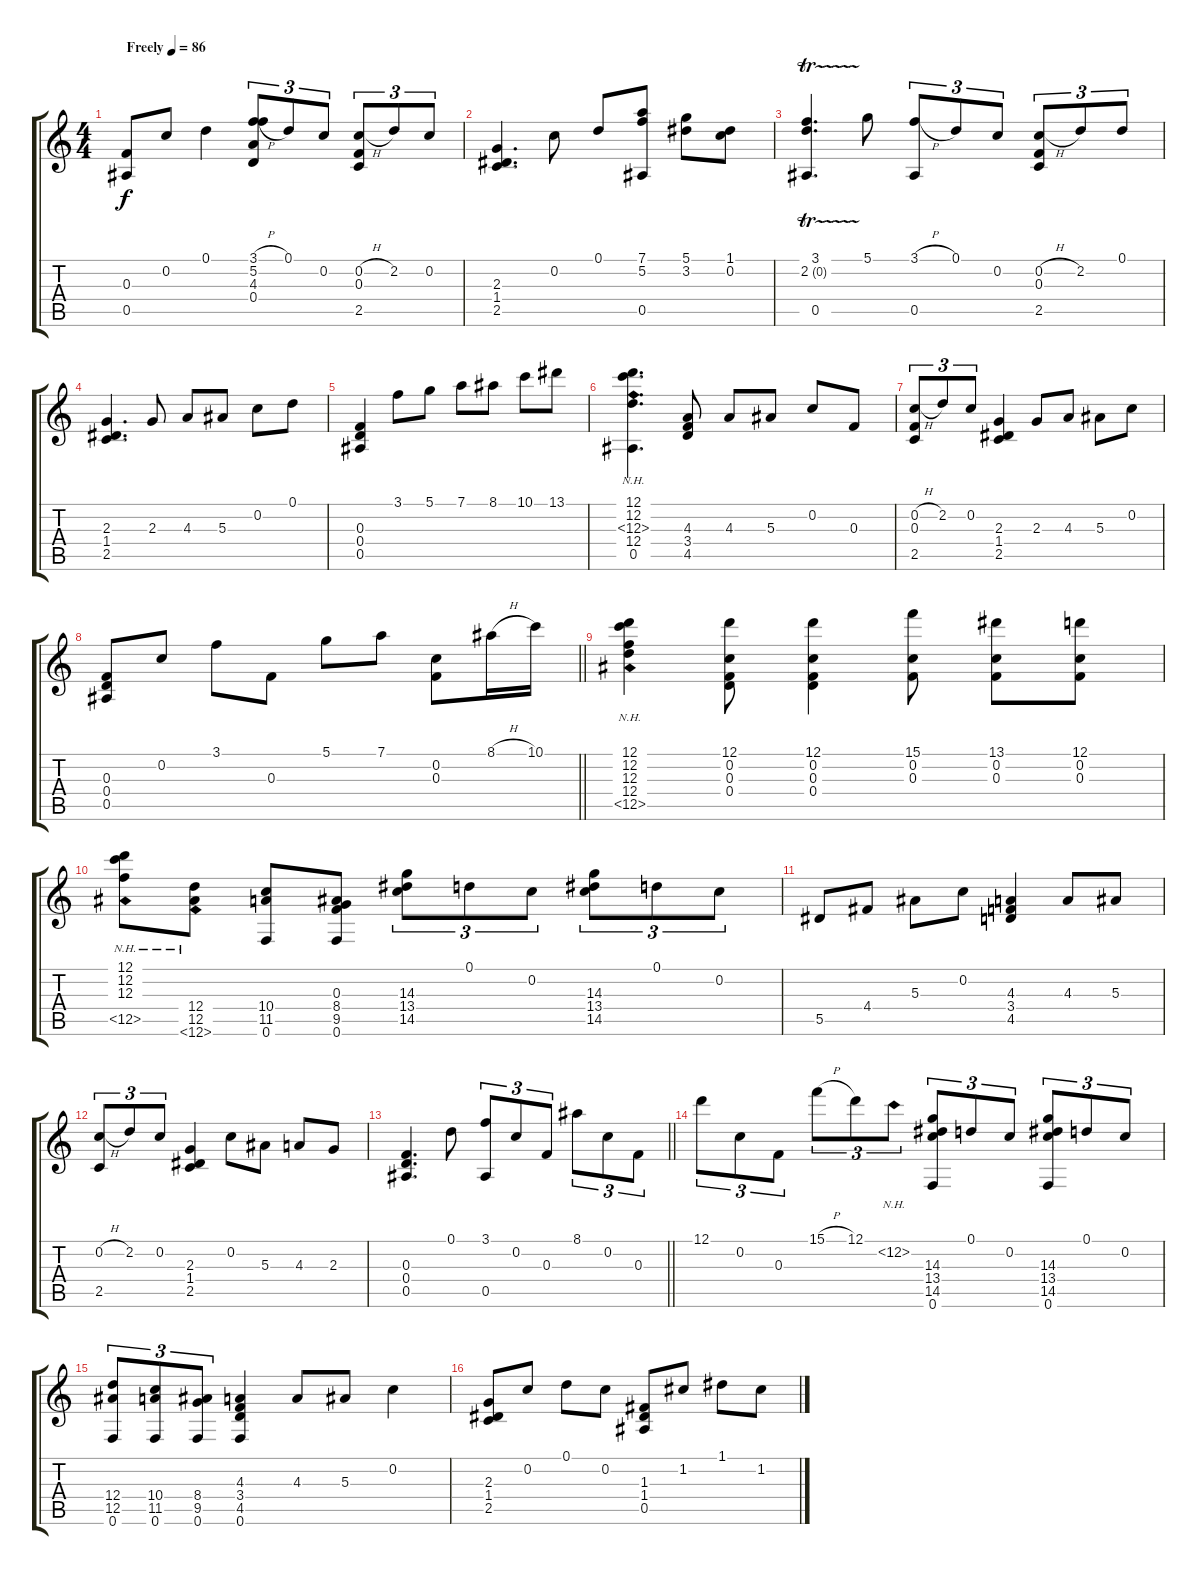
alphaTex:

\track "" {instrument acousticguitarsteel}
\staff {score tabs}
\tuning (D4 C4 F3 D3 Bb2 F2) {hide}
\ts (4 4)
\tempo (86 "Freely")
\clef g2
\ks c
(0.3 0.5).8{dy f instrument acousticguitarsteel} 0.2.8 0.1.4 (3.1{h} 5.2 4.3 0.4).8{tu (3 2)} 0.1.8{tu (3 2)} 0.2.8{tu (3 2)} (0.2{h} 0.3 2.5).8{tu (3 2)} 2.2.8{tu (3 2)} 0.2.8{tu (3 2)} |
(2.3 1.4 2.5).4{d} 0.2.8 0.1.8 (7.1 5.2 0.5).8 (5.1 3.2).8 (1.1 0.2).8 |
(3.1 2.2{tr (0 16)} 0.5).4{d} 5.1.8 (3.1{h} 0.5).8{tu (3 2)} 0.1.8{tu (3 2)} 0.2.8{tu (3 2)} (0.2{h} 0.3 2.5).8{tu (3 2)} 2.2.8{tu (3 2)} 0.1.8{tu (3 2)} |
(2.3 1.4 2.5).4{d} 2.3.8 4.3.8 5.3.8 0.2.8 0.1.8 |
(0.3 0.4 0.5).4 3.1.8 5.1.8 7.1.8 8.1.8 10.1.8 13.1.8 |
(12.1 12.2 12.3{nh} 12.4 0.5).4{d} (4.3 3.4 4.5).8 4.3.8 5.3.8 0.2.8 0.3.8 |
(0.2{h} 0.3 2.5).8{tu (3 2)} 2.2.8{tu (3 2)} 0.2.8{tu (3 2)} (2.3 1.4 2.5).4 2.3.8 4.3.8 5.3.8 0.2.8 |
\barLineRight lightlight
(0.3 0.4 0.5).8 0.2.8 3.1.8 0.3.8 5.1.8 7.1.8 (0.2 0.3).8 8.1{h}.16 10.1.16 |
(12.1 12.2 12.3 12.4 0.5{nh}).4 (12.1 0.2 0.3 0.4).8 (12.1 0.2 0.3 0.4).4 (15.1 0.2 0.3).8 (13.1 0.2 0.3).8 (12.1 0.2 0.3).8 |
(12.1 12.2 12.3 0.5{nh}).8 (12.4 12.5 0.6{nh}).8 (10.4 11.5 0.6).8 (0.3 8.4 9.5 0.6).8 (14.3 13.4 14.5).8{tu (3 2)} 0.1.8{tu (3 2)} 0.2.8{tu (3 2)} (14.3 13.4 14.5).8{tu (3 2)} 0.1.8{tu (3 2)} 0.2.8{tu (3 2)} |
5.5.8 4.4.8 5.3.8 0.2.8 (4.3 3.4 4.5).4 4.3.8 5.3.8 |
(0.2{h} 2.5).8{tu (3 2)} 2.2.8{tu (3 2)} 0.2.8{tu (3 2)} (2.3 1.4 2.5).4 0.2.8 5.3.8 4.3.8 2.3.8 |
\barLineRight lightlight
(0.3 0.4 0.5).4{d} 0.1.8 (3.1 0.5).8{tu (3 2)} 0.2.8{tu (3 2)} 0.3.8{tu (3 2)} 8.1.8{tu (3 2)} 0.2.8{tu (3 2)} 0.3.8{tu (3 2)} |
12.1.8{tu (3 2)} 0.2.8{tu (3 2)} 0.3.8{tu (3 2)} 15.1{h}.8{tu (3 2)} 12.1.8{tu (3 2)} 12.2{nh}.8{tu (3 2)} (14.3 13.4 14.5 0.6).8{tu (3 2)} 0.1.8{tu (3 2)} 0.2.8{tu (3 2)} (14.3 13.4 14.5 0.6).8{tu (3 2)} 0.1.8{tu (3 2)} 0.2.8{tu (3 2)} |
(12.4 12.5 0.6).8{tu (3 2)} (10.4 11.5 0.6).8{tu (3 2)} (8.4 9.5 0.6).8{tu (3 2)} (4.3 3.4 4.5 0.6).4 4.3.8 5.3.8 0.2.4 |
(2.3 1.4 2.5).8 0.2.8 0.1.8 0.2.8 (1.3 1.4 0.5).8 1.2.8 1.1.8 1.2.8
